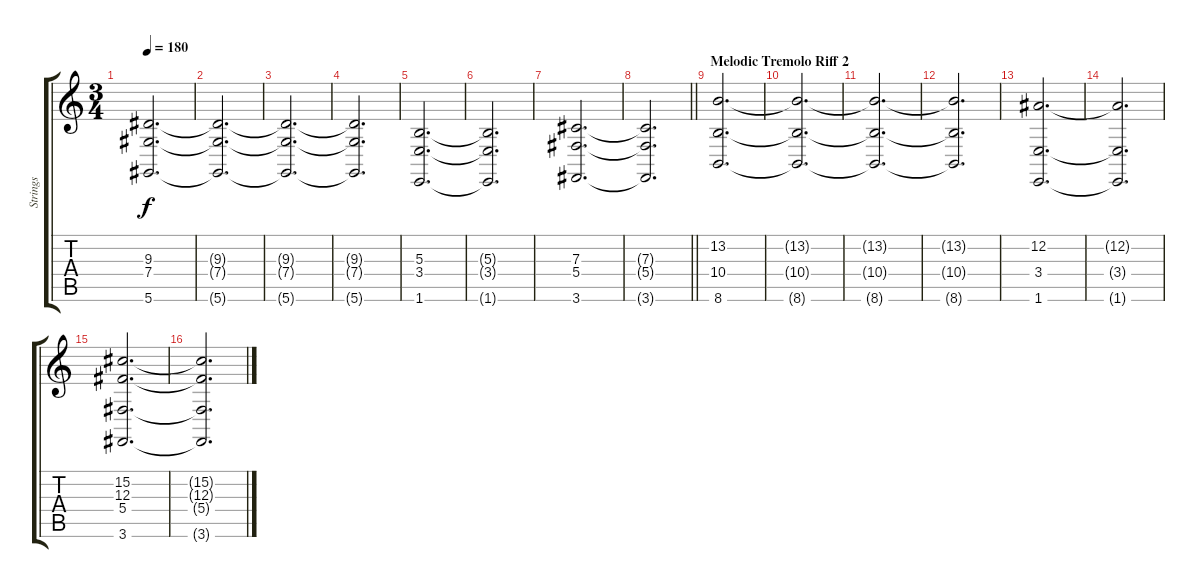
\track ("Strings" "Strings") {instrument stringensemble1}
\staff {score tabs}
\tuning (Eb4 Bb3 Gb3 Db3 Ab2 Eb2) {hide}
\ts (3 4)
\tempo 180
\clef g2
\ks c
(9.3 7.4 5.6).2{d dy f} |
(9.3{t} 7.4{t} 5.6{t}).2{d} |
(9.3{t} 7.4{t} 5.6{t}).2{d} |
(9.3{t} 7.4{t} 5.6{t}).2{d} |
(5.3 3.4 1.6).2{d} |
(5.3{t} 3.4{t} 1.6{t}).2{d} |
(7.3 5.4 3.6).2{d} |
\barLineRight lightlight
(7.3{t} 5.4{t} 3.6{t}).2{d} |
\section ("" "Melodic Tremolo Riff 2")
(13.2 10.4 8.6).2{d} |
(13.2{t} 10.4{t} 8.6{t}).2{d} |
(13.2{t} 10.4{t} 8.6{t}).2{d} |
(13.2{t} 10.4{t} 8.6{t}).2{d} |
(12.2 3.4 1.6).2{d} |
(12.2{t} 3.4{t} 1.6{t}).2{d} |
(15.2 12.3 5.4 3.6).2{d} |
(15.2{t} 12.3{t} 5.4{t} 3.6{t}).2{d}
